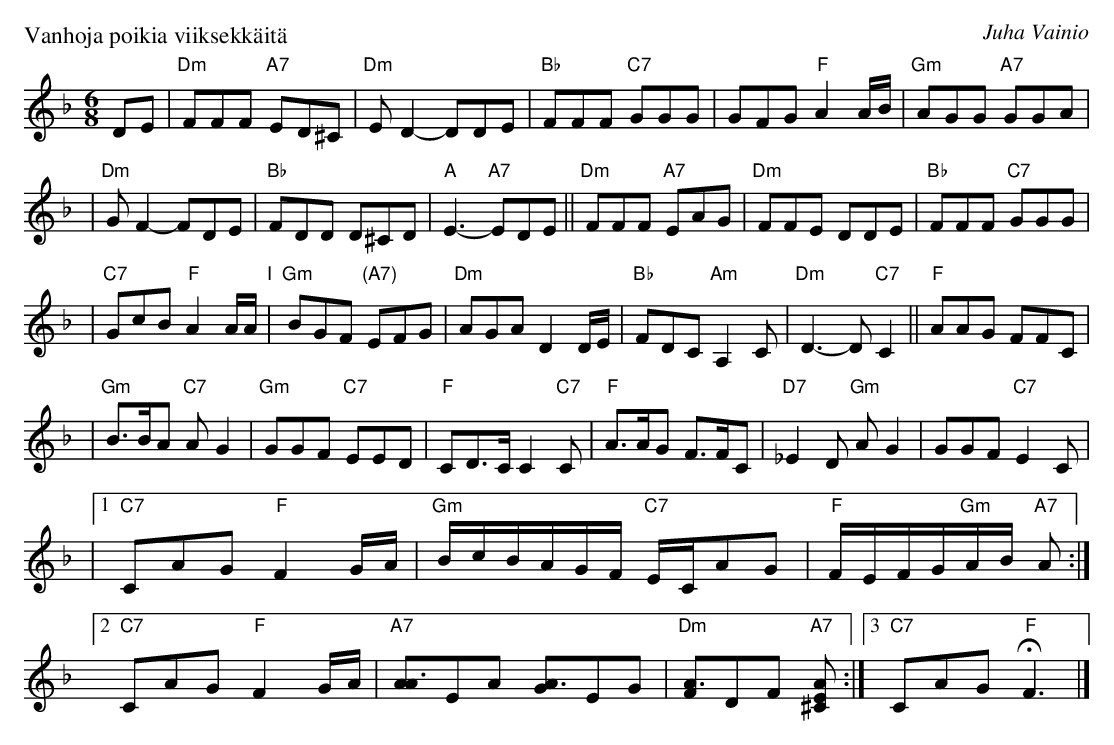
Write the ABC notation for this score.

X:1
P: Vanhoja poikia viiksekk\"ait\"a
C: Juha Vainio
M: 6/8
L: 1/8
K: Dm
DE \
| "Dm"FFF "A7"ED^C | "Dm"ED2- DDE | "Bb"FFF "C7"GGG | GFG "F"A2 A/B/ | "Gm"AGG "A7"GGA |
| "Dm"GF2- FDE | "Bb"FDD D^CD | "A"E3- "A7"EDE || "Dm"FFF "A7"EAG | "Dm"FFE DDE | "Bb"FFF "C7"GGG |
| "C7"GcB "F"A2 A/A/ "I" | "Gm"BGF "(A7)"EFG | "Dm"AGA D2D/E/ | "Bb"FDC "Am"A,2C | "Dm"D3- D"C7"C2 || "F"AAG FFC |
| "Gm"B>BA "C7"AG2 | "Gm"GGF "C7"EED | "F"CD>C C2"C7"C \
| "F"A>AG F>FC | "D7"_E2D "Gm"AG2 | GGF "C7"E2C |
|1 "C7"CAG "F"F2G/A/ | "Gm"B/c/B/A/G/F/ "C7"E/C/AG | "F"F/E/F/G/"Gm"A/B/ "A7"A \
:|2 "C7"CAG "F"F2G/A/ | "A7"[AA3-]EA [GA3-]EG | "Dm"[FA3-]DF "A7"[AE^C] \
:|3 "C7"CAG "F"HF3 |]
